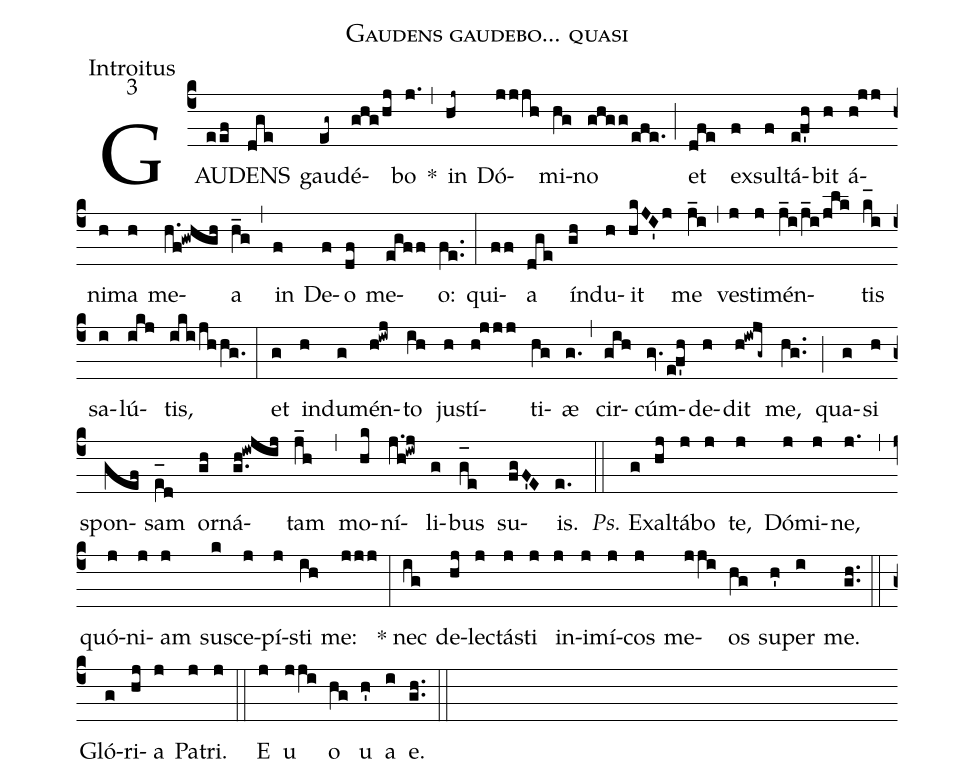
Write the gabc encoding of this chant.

name:Gaudens gaudebo... quasi;
office-part:Introitus;
mode:3;
%%
(c4) GAU(eef)DENS(dge) gau(eg~)dé(ghg/hj)bo(j.) *(,) in(hj~) Dó(jjjh)mi(hg)no(ghgg/efe.) (;) et(dfe) ex(f)sul(f)tá(ef'h)bit(h) á(h!jj)ni(h)ma(h) me(h.f!gwhgh)a(h_g) (,) in(f) De(f)o(df) me(egff)o:(fe..) (:) qui(ff)a(dge) ín(gh)du(h)it(hkJI'j) me(j_i) (,) ve(j)sti(j)mén(j_i/j_i/jlk)tis(k_[hl:1]i) sa(i)lú(ikj)tis,(iki/jhhg.) (:) et(g) in(h)du(g)mén(h!iwj)to(ih) ju(h)stí(h!jjj)ti(hg)æ(g.) (,) cir(gih)cúm(gv.ef'h)de(h)dit(h!iwjg~) me,(hg..) (;) qua(g)si(h) spon(gef)sam(e_[oh:h][ll:1]d) or(gh)ná(g.h!iwjij)tam(j_h) (,) mo(hk)ní(j.h!iwj)li(g)bus(g_[oh:h]e) su(fgF'E)is.(e.) (::) <i>Ps.</i> Ex(g)al(hj)tá(j)bo(j) te,(j) Dó(j)mi(j)ne,(j.) (,) quó(j)ni(j)am(j) sus(k)ce(j)pí(j)sti(ih) me:(jjj) (:) * nec(ig) de(hj)le(j)ctá(j)sti(j) in(j)i(j)mí(j)cos(j) me(jji)os(hg) su(h')per(i) me.(gh..) (::) Gló(g)ri(hj)a(j) Pa(j)tri.(j) (::) <eu>E(j) u(jji) o(hg) u(h') a(i) e.</eu>(gh..) (::)
